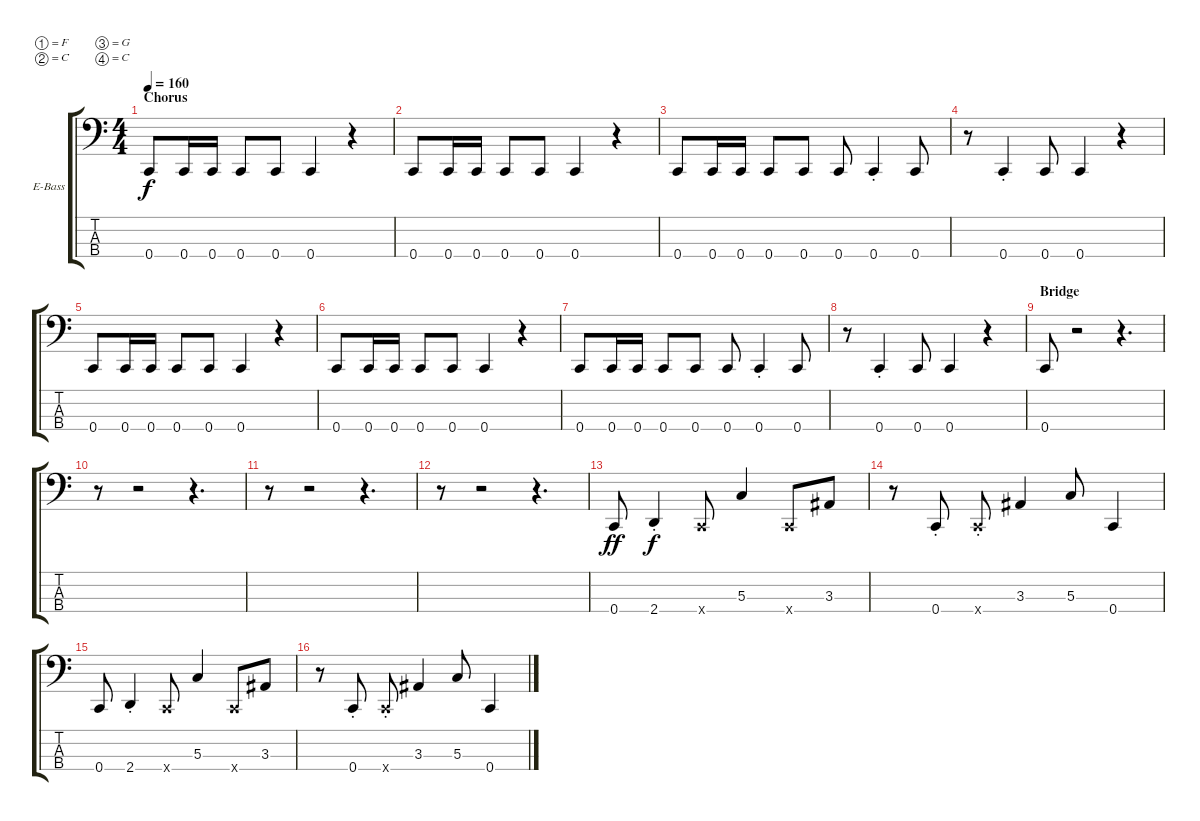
\bracketExtendMode groupsimilarinstruments
\firstSystemTrackNameOrientation horizontal
\otherSystemsTrackNameOrientation horizontal
\track ("Bob Rock (Bass)" "E-Bass") {instrument electricbassfinger}
\staff {score tabs}
\tuning (F2 C2 G1 C1)
\ts (4 4)
\section ("" "Chorus")
\tempo 160
\clef f4
\ks c
0.4.8{dy f} 0.4.16 0.4.16 0.4.8 0.4.8 0.4.4 r.4 |
0.4.8 0.4.16 0.4.16 0.4.8 0.4.8 0.4.4 r.4 |
0.4.8 0.4.16 0.4.16 0.4.8 0.4.8 0.4.8 0.4{st}.4 0.4.8 |
r.8 0.4{st}.4 0.4.8 0.4.4 r.4 |
0.4.8 0.4.16 0.4.16 0.4.8 0.4.8 0.4.4 r.4 |
0.4.8 0.4.16 0.4.16 0.4.8 0.4.8 0.4.4 r.4 |
0.4.8 0.4.16 0.4.16 0.4.8 0.4.8 0.4.8 0.4{st}.4 0.4.8 |
r.8 0.4{st}.4 0.4.8 0.4.4 r.4 |
\section ("" "Bridge")
0.4.8 r.2 r.4{d} |
r.8 r.2 r.4{d} |
r.8 r.2 r.4{d} |
r.8 r.2 r.4{d} |
0.4.8{dy ff} 2.4{st}.4{dy f} 0.4{x}.8 5.3.4 0.4{x}.8 3.3.8 |
r.8 0.4{st}.8 0.4{st x}.8 3.3.4 5.3.8 0.4.4 |
0.4.8 2.4{st}.4 0.4{x}.8 5.3.4 0.4{x}.8 3.3.8 |
r.8 0.4{st}.8 0.4{st x}.8 3.3.4 5.3.8 0.4.4
